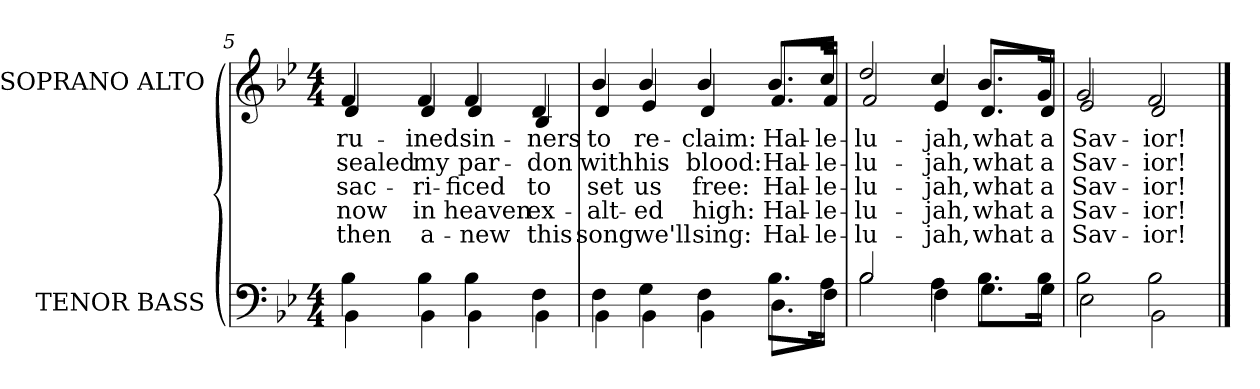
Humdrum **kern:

**kern	**kern	**text	**text	**text	**text	**text
*part2	*part1	*part1	*part1	*part1	*part1	*part1
*staff2	*staff1	*staff1	*staff1	*staff1	*staff1	*staff1
*I"TENOR BASS	*I"SOPRANO ALTO	*	*	*	*	*
*I'T. B.	*I'S. A.	*	*	*	*	*
*clefF4	*clefG2	*	*	*	*	*
*k[b-e-]	*k[b-e-]	*	*	*	*	*
*B-:	*B-:	*	*	*	*	*
*M4/4	*M4/4	*	*	*	*	*
=5	=5	=5	=5	=5	=5	=5
*^	*	*	*	*	*	*
!	!	!	!LO:LY:b:color=#000000	!LO:LY:b:color=#000000	!LO:LY:b:color=#000000	!LO:LY:b:color=#000000	!LO:LY:b:color=#000000
*	*	*^	*	*	*	*	*
4B-i\	4BB-i\	4fi/	4di/	ru-	sealed	sac-	now	then
!	!	!	!	!LO:LY:b:color=#000000	!LO:LY:b:color=#000000	!LO:LY:b:color=#000000	!LO:LY:b:color=#000000	!LO:LY:b:color=#000000
4B-i\	4BB-i\	4fi/	4di/	-ined	my	-ri-	in	a-
!	!	!	!	!LO:LY:b:color=#000000	!LO:LY:b:color=#000000	!LO:LY:b:color=#000000	!LO:LY:b:color=#000000	!LO:LY:b:color=#000000
4B-i\	4BB-i\	4fi/	4di/	sin-	par-	-ficed	heaven	-new
!	!	!	!	!LO:LY:b:color=#000000	!LO:LY:b:color=#000000	!LO:LY:b:color=#000000	!LO:LY:b:color=#000000	!LO:LY:b:color=#000000
4Fi\	4BB-i\	4di/	4B-i/	-ners	-don	to	ex-	this
!!LO:LB:g=z	!!
=6	=6	=6	=6	=6	=6	=6	=6	=6
!	!	!	!	!LO:LY:b:color=#000000	!LO:LY:b:color=#000000	!LO:LY:b:color=#000000	!LO:LY:b:color=#000000	!LO:LY:b:color=#000000
4Fi\	4BB-i\	4b-i/	4di/	to	with	set	-alt-	song
!	!	!	!	!LO:LY:b:color=#000000	!LO:LY:b:color=#000000	!LO:LY:b:color=#000000	!LO:LY:b:color=#000000	!LO:LY:b:color=#000000
4Gi\	4BB-i\	4b-i/	4e-i/	re-	his	us	-ed	we'll
!	!	!	!	!LO:LY:b:color=#000000	!LO:LY:b:color=#000000	!LO:LY:b:color=#000000	!LO:LY:b:color=#000000	!LO:LY:b:color=#000000
4Fi\	4BB-i\	4b-i/	4di/	-claim:	blood:	free:	high:	sing:
!	!	!	!	!LO:LY:b:color=#000000	!LO:LY:b:color=#000000	!LO:LY:b:color=#000000	!LO:LY:b:color=#000000	!LO:LY:b:color=#000000
8.B-i\L	8.Di\L	8.b-i/L	8.fi/L	Hal-	Hal-	Hal-	Hal-	Hal-
!	!	!	!	!LO:LY:b:color=#000000	!LO:LY:b:color=#000000	!LO:LY:b:color=#000000	!LO:LY:b:color=#000000	!LO:LY:b:color=#000000
16Ai\Jk	16Fi\Jk	16cci/Jk	16fi/Jk	-le-	-le-	-le-	-le-	-le-
=7	=7	=7	=7	=7	=7	=7	=7	=7
!	!	!	!	!LO:LY:b:color=#000000	!LO:LY:b:color=#000000	!LO:LY:b:color=#000000	!LO:LY:b:color=#000000	!LO:LY:b:color=#000000
2B-i/	2B-i\	2ddi/	2fi/	-lu-	-lu-	-lu-	-lu-	-lu-
!	!	!	!	!LO:LY:b:color=#000000	!LO:LY:b:color=#000000	!LO:LY:b:color=#000000	!LO:LY:b:color=#000000	!LO:LY:b:color=#000000
4Ai\	4Fi\	4cci/	4e-i/	-jah,	-jah,	-jah,	-jah,	-jah,
!	!	!	!	!LO:LY:b:color=#000000	!LO:LY:b:color=#000000	!LO:LY:b:color=#000000	!LO:LY:b:color=#000000	!LO:LY:b:color=#000000
8.B-i\L	8.Gi\L	8.b-i/L	8.di/L	what	what	what	what	what
!	!	!	!	!LO:LY:b:color=#000000	!LO:LY:b:color=#000000	!LO:LY:b:color=#000000	!LO:LY:b:color=#000000	!LO:LY:b:color=#000000
16B-i\Jk	16Gi\Jk	16gi/Jk	16di/Jk	a	a	a	a	a
=8	=8	=8	=8	=8	=8	=8	=8	=8
!	!	!	!	!LO:LY:b:color=#000000	!LO:LY:b:color=#000000	!LO:LY:b:color=#000000	!LO:LY:b:color=#000000	!LO:LY:b:color=#000000
2B-i\	2E-i\	2gi/	2e-i/	Sav-	Sav-	Sav-	Sav-	Sav-
!	!	!	!	!LO:LY:b:color=#000000	!LO:LY:b:color=#000000	!LO:LY:b:color=#000000	!LO:LY:b:color=#000000	!LO:LY:b:color=#000000
2B-i\	2BB-i\	2fi/	2di/	-ior!	-ior!	-ior!	-ior!	-ior!
*v	*v	*	*	*	*	*	*	*
*	*v	*v	*	*	*	*	*
==	==	==	==	==	==	==
*-	*-	*-	*-	*-	*-	*-
